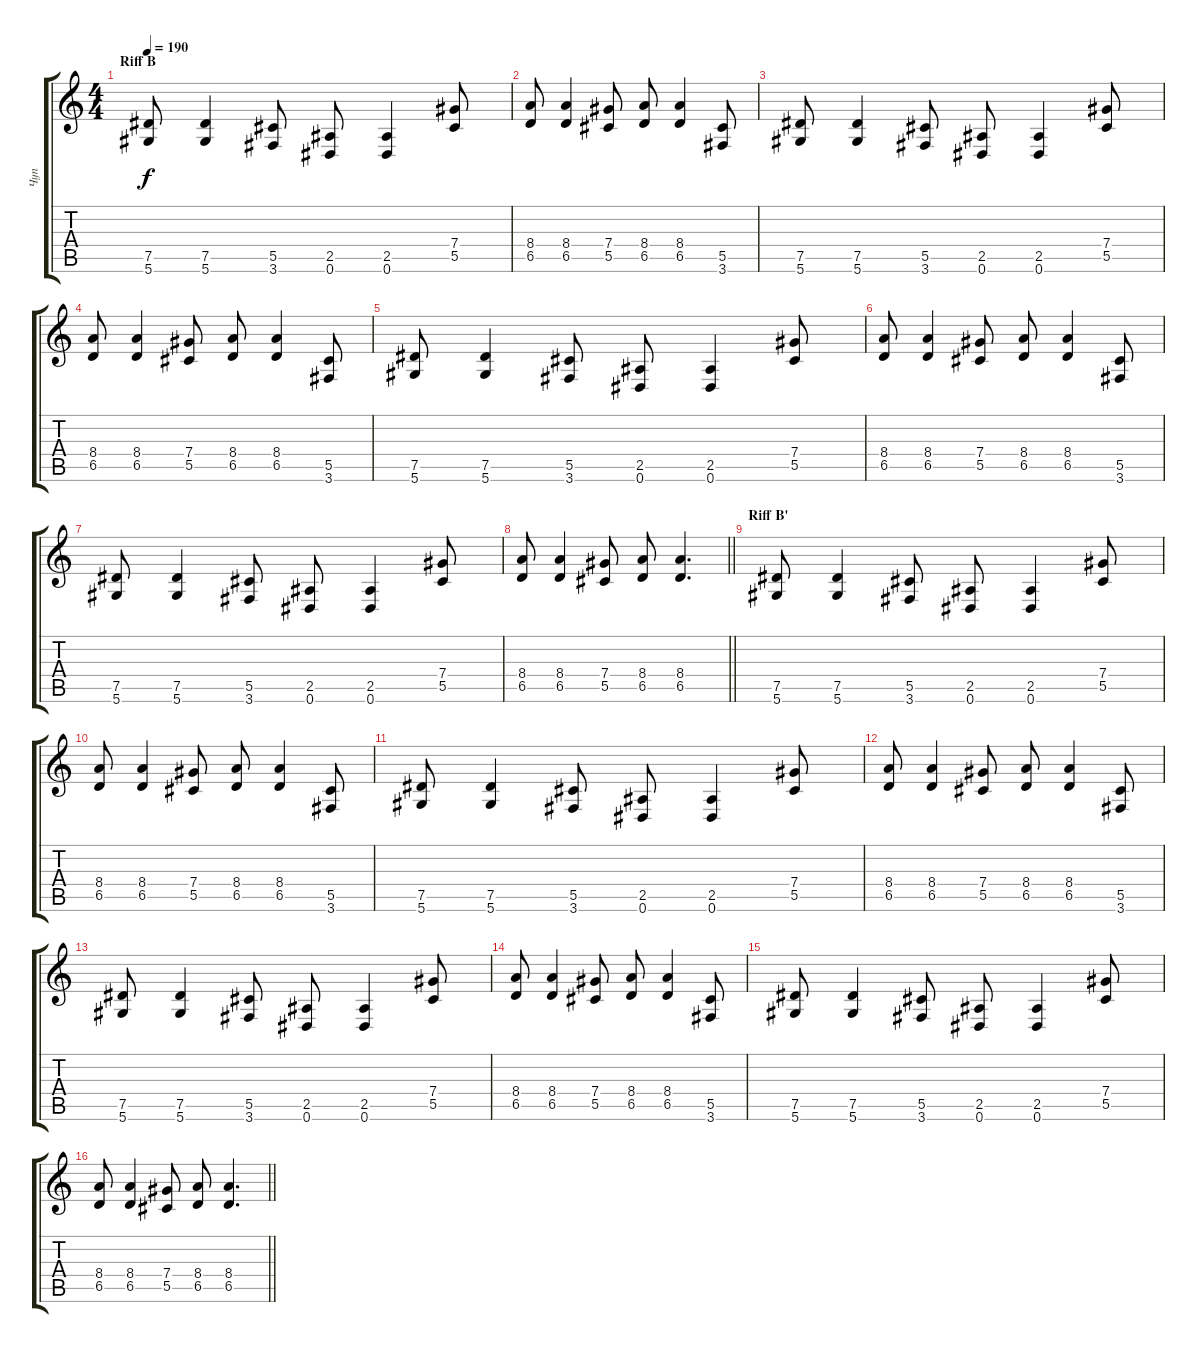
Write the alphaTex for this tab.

\track ("Чуп" "Чуп") {instrument overdrivenguitar}
\staff {score tabs}
\tuning (Eb4 Bb3 Gb3 Db3 Ab2 Eb2) {hide}
\ts (4 4)
\section ("" "Riff B")
\tempo 190
\clef g2
\ks c
(7.5 5.6).8{dy f} (7.5 5.6).4 (5.5 3.6).8 (2.5 0.6).8 (2.5 0.6).4 (7.4 5.5).8 |
(8.4 6.5).8 (8.4 6.5).4 (7.4 5.5).8 (8.4 6.5).8 (8.4 6.5).4 (5.5 3.6).8 |
(7.5 5.6).8 (7.5 5.6).4 (5.5 3.6).8 (2.5 0.6).8 (2.5 0.6).4 (7.4 5.5).8 |
(8.4 6.5).8 (8.4 6.5).4 (7.4 5.5).8 (8.4 6.5).8 (8.4 6.5).4 (5.5 3.6).8 |
(7.5 5.6).8 (7.5 5.6).4 (5.5 3.6).8 (2.5 0.6).8 (2.5 0.6).4 (7.4 5.5).8 |
(8.4 6.5).8 (8.4 6.5).4 (7.4 5.5).8 (8.4 6.5).8 (8.4 6.5).4 (5.5 3.6).8 |
(7.5 5.6).8 (7.5 5.6).4 (5.5 3.6).8 (2.5 0.6).8 (2.5 0.6).4 (7.4 5.5).8 |
\barLineRight lightlight
(8.4 6.5).8 (8.4 6.5).4 (7.4 5.5).8 (8.4 6.5).8 (8.4 6.5).4{d} |
\section ("" "Riff B'")
(7.5 5.6).8 (7.5 5.6).4 (5.5 3.6).8 (2.5 0.6).8 (2.5 0.6).4 (7.4 5.5).8 |
(8.4 6.5).8 (8.4 6.5).4 (7.4 5.5).8 (8.4 6.5).8 (8.4 6.5).4 (5.5 3.6).8 |
(7.5 5.6).8 (7.5 5.6).4 (5.5 3.6).8 (2.5 0.6).8 (2.5 0.6).4 (7.4 5.5).8 |
(8.4 6.5).8 (8.4 6.5).4 (7.4 5.5).8 (8.4 6.5).8 (8.4 6.5).4 (5.5 3.6).8 |
(7.5 5.6).8 (7.5 5.6).4 (5.5 3.6).8 (2.5 0.6).8 (2.5 0.6).4 (7.4 5.5).8 |
(8.4 6.5).8 (8.4 6.5).4 (7.4 5.5).8 (8.4 6.5).8 (8.4 6.5).4 (5.5 3.6).8 |
(7.5 5.6).8 (7.5 5.6).4 (5.5 3.6).8 (2.5 0.6).8 (2.5 0.6).4 (7.4 5.5).8 |
\barLineRight lightlight
(8.4 6.5).8 (8.4 6.5).4 (7.4 5.5).8 (8.4 6.5).8 (8.4 6.5).4{d}
